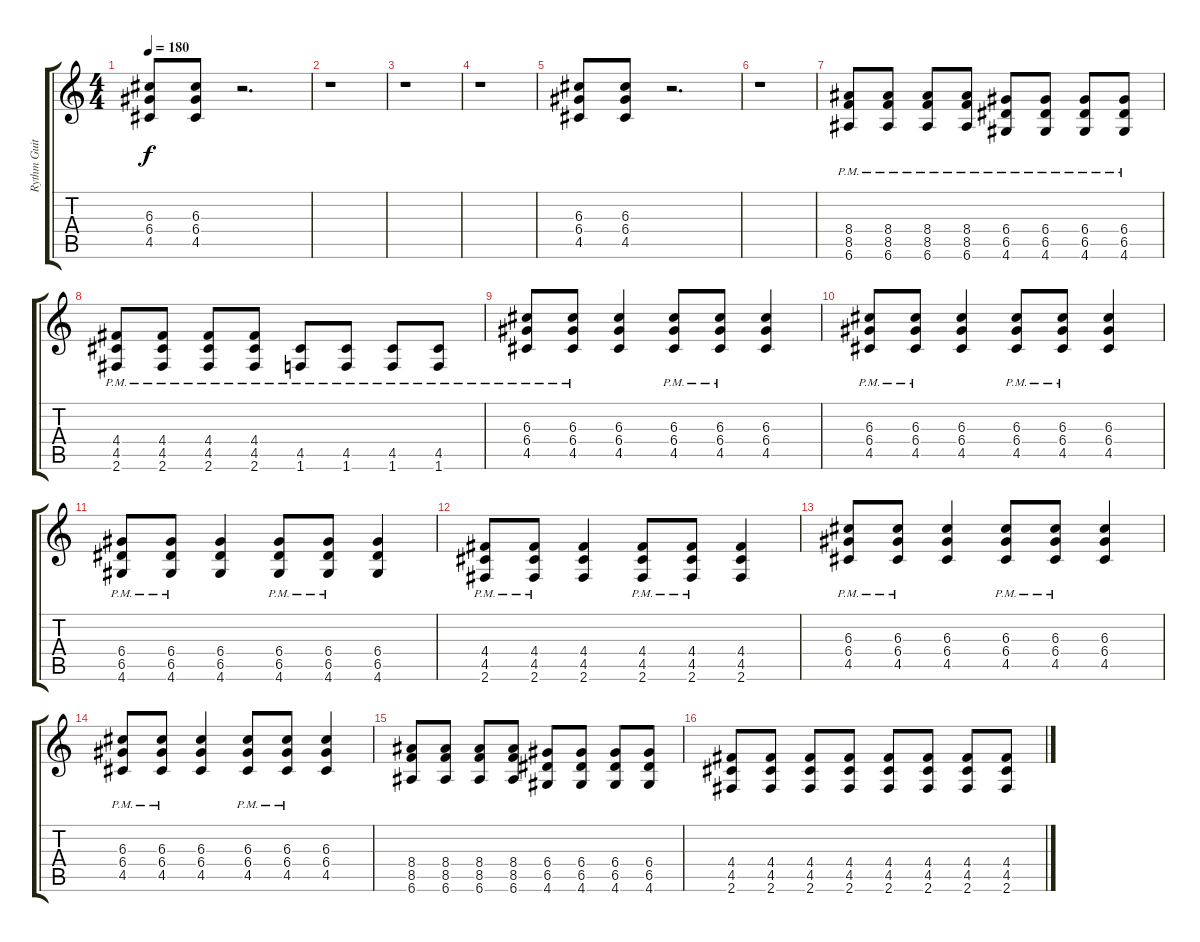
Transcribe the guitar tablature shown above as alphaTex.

\track ("Rythm Guitar" "Rythm Guit") {instrument distortionguitar}
\staff {score tabs}
\tuning (E4 B3 G3 D3 A2 E2) {hide}
\ts (4 4)
\tempo 180
\clef g2
\ks c
(6.3 6.4 4.5).8{dy f} (6.3 6.4 4.5).8 r.2{d} |
r.1 |
r.1 |
r.1 |
(6.3 6.4 4.5).8 (6.3 6.4 4.5).8 r.2{d} |
r.1 |
(8.4{pm} 8.5{pm} 6.6{pm}).8 (8.4{pm} 8.5{pm} 6.6{pm}).8 (8.4{pm} 8.5{pm} 6.6{pm}).8 (8.4{pm} 8.5{pm} 6.6{pm}).8 (6.4{pm} 6.5{pm} 4.6{pm}).8 (6.4{pm} 6.5{pm} 4.6{pm}).8 (6.4{pm} 6.5{pm} 4.6{pm}).8 (6.4{pm} 6.5{pm} 4.6{pm}).8 |
(4.4{pm} 4.5{pm} 2.6{pm}).8 (4.4{pm} 4.5{pm} 2.6{pm}).8 (4.4{pm} 4.5{pm} 2.6{pm}).8 (4.4{pm} 4.5{pm} 2.6{pm}).8 (4.5{pm} 1.6{pm}).8 (4.5{pm} 1.6{pm}).8 (4.5{pm} 1.6{pm}).8 (4.5{pm} 1.6{pm}).8 |
(6.3{pm} 6.4{pm} 4.5{pm}).8 (6.3{pm} 6.4{pm} 4.5{pm}).8 (6.3 6.4 4.5).4 (6.3{pm} 6.4{pm} 4.5{pm}).8 (6.3{pm} 6.4{pm} 4.5{pm}).8 (6.3 6.4 4.5).4 |
(6.3{pm} 6.4{pm} 4.5{pm}).8 (6.3{pm} 6.4{pm} 4.5{pm}).8 (6.3 6.4 4.5).4 (6.3{pm} 6.4{pm} 4.5{pm}).8 (6.3{pm} 6.4{pm} 4.5{pm}).8 (6.3 6.4 4.5).4 |
(6.4{pm} 6.5{pm} 4.6{pm}).8 (6.4{pm} 6.5{pm} 4.6{pm}).8 (6.4 6.5 4.6).4 (6.4{pm} 6.5{pm} 4.6{pm}).8 (6.4{pm} 6.5{pm} 4.6{pm}).8 (6.4 6.5 4.6).4 |
(4.4{pm} 4.5{pm} 2.6{pm}).8 (4.4{pm} 4.5{pm} 2.6{pm}).8 (4.4 4.5 2.6).4 (4.4{pm} 4.5{pm} 2.6{pm}).8 (4.4{pm} 4.5{pm} 2.6{pm}).8 (4.4 4.5 2.6).4 |
(6.3{pm} 6.4{pm} 4.5{pm}).8 (6.3{pm} 6.4{pm} 4.5{pm}).8 (6.3 6.4 4.5).4 (6.3{pm} 6.4{pm} 4.5{pm}).8 (6.3{pm} 6.4{pm} 4.5{pm}).8 (6.3 6.4 4.5).4 |
(6.3{pm} 6.4{pm} 4.5{pm}).8 (6.3{pm} 6.4{pm} 4.5{pm}).8 (6.3 6.4 4.5).4 (6.3{pm} 6.4{pm} 4.5{pm}).8 (6.3{pm} 6.4{pm} 4.5{pm}).8 (6.3 6.4 4.5).4 |
(8.4 8.5 6.6).8 (8.4 8.5 6.6).8 (8.4 8.5 6.6).8 (8.4 8.5 6.6).8 (6.4 6.5 4.6).8 (6.4 6.5 4.6).8 (6.4 6.5 4.6).8 (6.4 6.5 4.6).8 |
(4.4 4.5 2.6).8 (4.4 4.5 2.6).8 (4.4 4.5 2.6).8 (4.4 4.5 2.6).8 (4.4 4.5 2.6).8 (4.4 4.5 2.6).8 (4.4 4.5 2.6).8 (4.4 4.5 2.6).8
